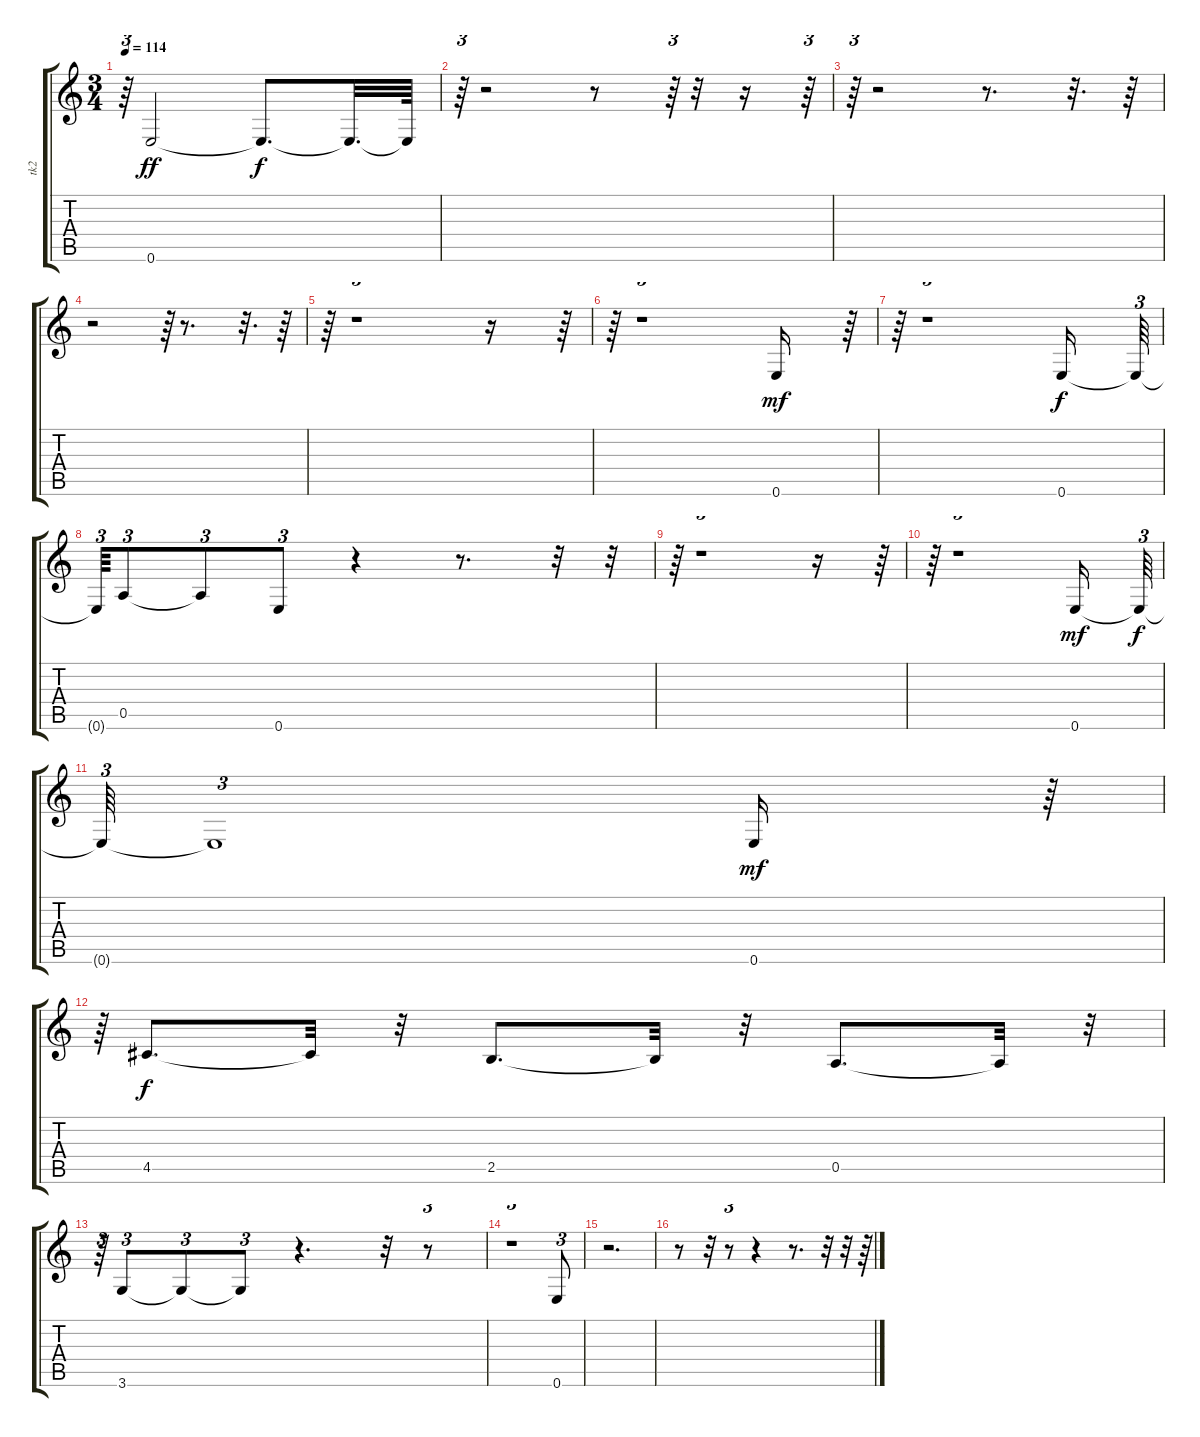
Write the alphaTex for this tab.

\track ("tk2" "tk2") {instrument fretlessbass}
\staff {score tabs}
\tuning (E4 B3 G3 D3 A2 E2) {hide}
\ts (3 4)
\tempo 114
\clef g2
\ks c
r.64{tu (3 2) dy f} 0.6.2{dy ff} 0.6{t}.8{d dy f} 0.6{t}.32{d} 0.6{t}.64 |
r.64{tu (3 2)} r.2 r.8 r.64{tu (3 2)} r.32 r.16 r.64{tu (3 2)} |
r.64{tu (3 2)} r.2 r.8{d} r.32{d} r.64 |
r.2 r.64{tu (3 2)} r.8{d} r.32{d} r.64 |
r.64{tu (3 2)} r.1{tu (3 2)} r.16 r.64{tu (3 2)} |
r.64{tu (3 2)} r.1{tu (3 2)} 0.6.16{dy mf} r.64{tu (3 2)} |
r.64{tu (3 2)} r.1{tu (3 2)} 0.6.16{dy f} 0.6{t}.64{tu (3 2)} |
0.6{t}.64{tu (3 2)} 0.5.8{tu (3 2)} 0.5{t}.8{tu (3 2)} 0.6.8{tu (3 2)} r.4 r.8{d} r.32 r.32{tu (3 2)} |
r.64{tu (3 2)} r.1{tu (3 2)} r.16 r.64{tu (3 2)} |
r.64{tu (3 2)} r.1{tu (3 2)} 0.6.16{dy mf} 0.6{t}.64{tu (3 2) dy f} |
0.6{t}.64{tu (3 2)} 0.6{t}.1{tu (3 2)} 0.6.16{dy mf} r.64{tu (3 2)} |
r.64{tu (3 2)} 4.5.8{d dy f} 4.5{t}.32 r.32 2.5.8{d} 2.5{t}.32 r.32 0.5.8{d} 0.5{t}.32 r.32{tu (3 2)} |
r.64{tu (3 2)} 3.6.8{tu (3 2)} 3.6{t}.8{tu (3 2)} 3.6{t}.8{tu (3 2)} r.4{d} r.32 r.8{tu (3 2)} |
r.1{tu (3 2)} 0.6.8{tu (3 2)} |
r.2{d} |
r.8 r.32 r.8{tu (3 2)} r.4 r.8{d} r.32 r.32 r.64{tu (3 2)}
